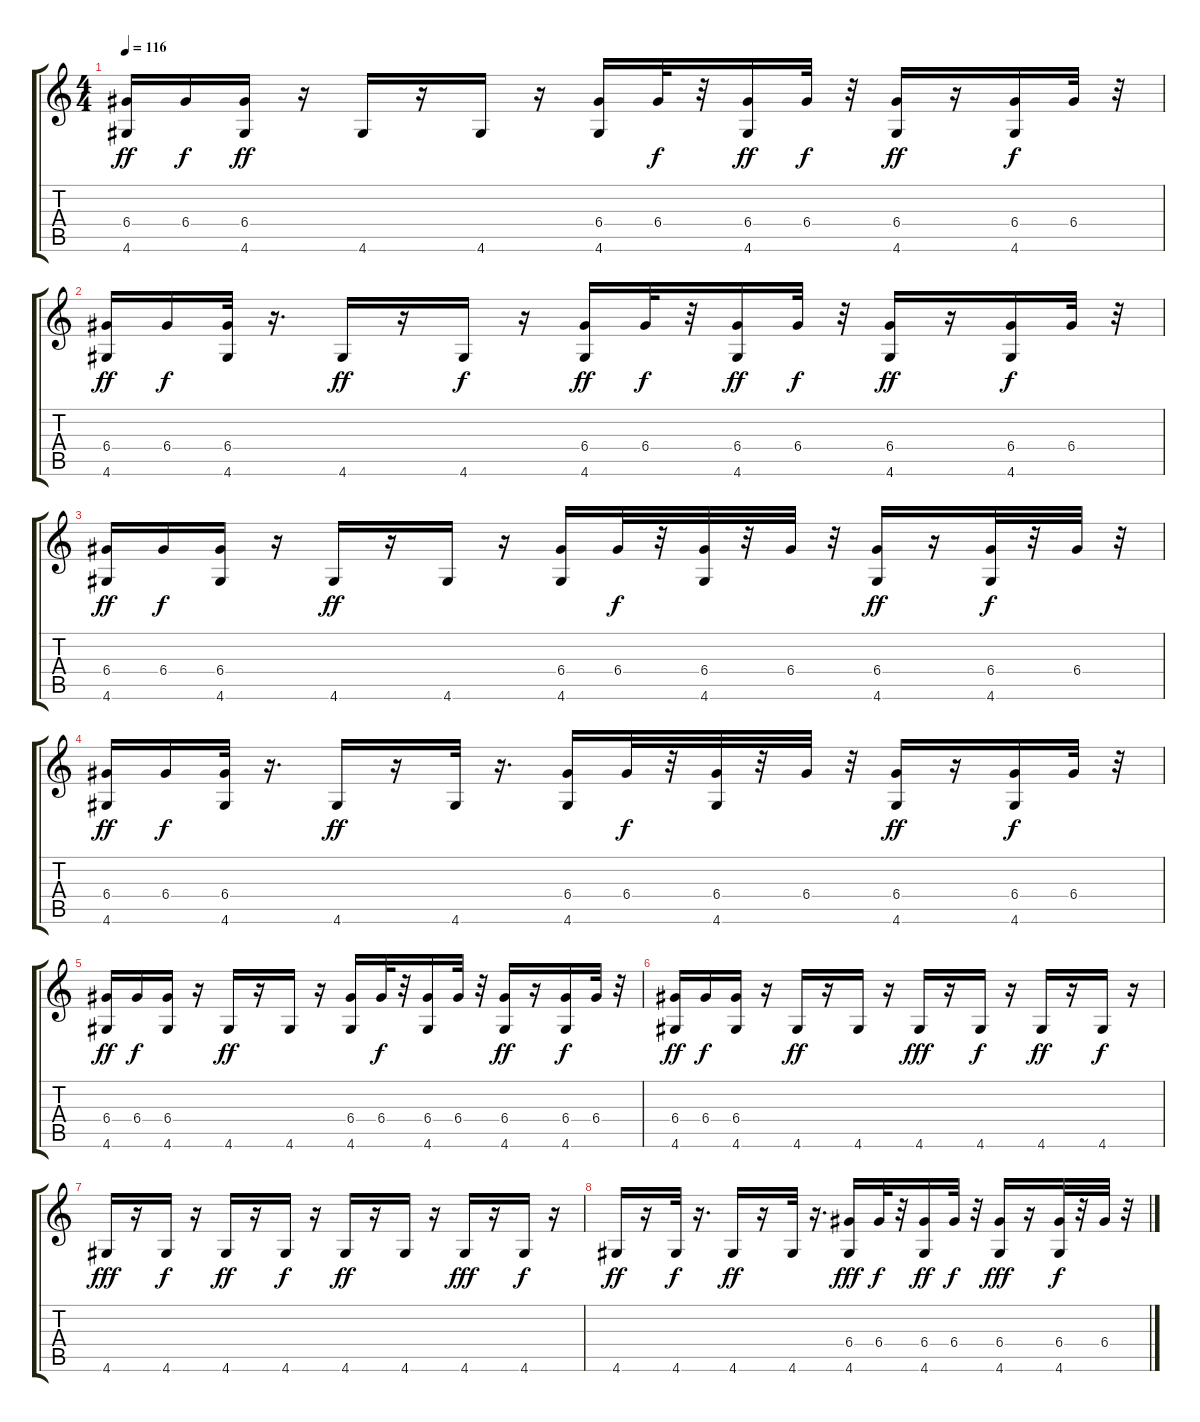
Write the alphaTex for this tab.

\track "" {instrument acousticguitarsteel}
\staff {score tabs}
\tuning (E4 B3 G3 D3 A2 E2) {hide}
\ts (4 4)
\tempo 116
\clef g2
\ks c
(6.4 4.6).16{dy ff} 6.4.16{dy f} (6.4 4.6).16{dy ff} r.16 4.6.16 r.16 4.6.16 r.16 (6.4 4.6).16 6.4.32{dy f} r.32 (6.4 4.6).16{dy ff} 6.4.32{dy f} r.32 (6.4 4.6).16{dy ff} r.16 (6.4 4.6).16{dy f} 6.4.32 r.32 |
(6.4 4.6).16{dy ff} 6.4.16{dy f} (6.4 4.6).32 r.16{d} 4.6.16{dy ff} r.16 4.6.16{dy f} r.16 (6.4 4.6).16{dy ff} 6.4.32{dy f} r.32 (6.4 4.6).16{dy ff} 6.4.32{dy f} r.32 (6.4 4.6).16{dy ff} r.16 (6.4 4.6).16{dy f} 6.4.32 r.32 |
(6.4 4.6).16{dy ff} 6.4.16{dy f} (6.4 4.6).16 r.16 4.6.16{dy ff} r.16 4.6.16 r.16 (6.4 4.6).16 6.4.32{dy f} r.32 (6.4 4.6).32 r.32 6.4.32 r.32 (6.4 4.6).16{dy ff} r.16 (6.4 4.6).32{dy f} r.32 6.4.32 r.32 |
(6.4 4.6).16{dy ff} 6.4.16{dy f} (6.4 4.6).32 r.16{d} 4.6.16{dy ff} r.16 4.6.32 r.16{d} (6.4 4.6).16 6.4.32{dy f} r.32 (6.4 4.6).32 r.32 6.4.32 r.32 (6.4 4.6).16{dy ff} r.16 (6.4 4.6).16{dy f} 6.4.32 r.32 |
(6.4 4.6).16{dy ff} 6.4.16{dy f} (6.4 4.6).16 r.16 4.6.16{dy ff} r.16 4.6.16 r.16 (6.4 4.6).16 6.4.32{dy f} r.32 (6.4 4.6).16 6.4.32 r.32 (6.4 4.6).16{dy ff} r.16 (6.4 4.6).16{dy f} 6.4.32 r.32 |
(6.4 4.6).16{dy ff} 6.4.16{dy f} (6.4 4.6).16 r.16 4.6.16{dy ff} r.16 4.6.16 r.16 4.6.16{dy fff} r.16 4.6.16{dy f} r.16 4.6.16{dy ff} r.16 4.6.16{dy f} r.16 |
4.6.16{dy fff} r.16 4.6.16{dy f} r.16 4.6.16{dy ff} r.16 4.6.16{dy f} r.16 4.6.16{dy ff} r.16 4.6.16 r.16 4.6.16{dy fff} r.16 4.6.16{dy f} r.16 |
4.6.16{dy ff} r.16 4.6.32{dy f} r.16{d} 4.6.16{dy ff} r.16 4.6.32 r.16{d} (6.4 4.6).16{dy fff} 6.4.32{dy f} r.32 (6.4 4.6).16{dy ff} 6.4.32{dy f} r.32 (6.4 4.6).16{dy fff} r.16 (6.4 4.6).32{dy f} r.32 6.4.32 r.32
